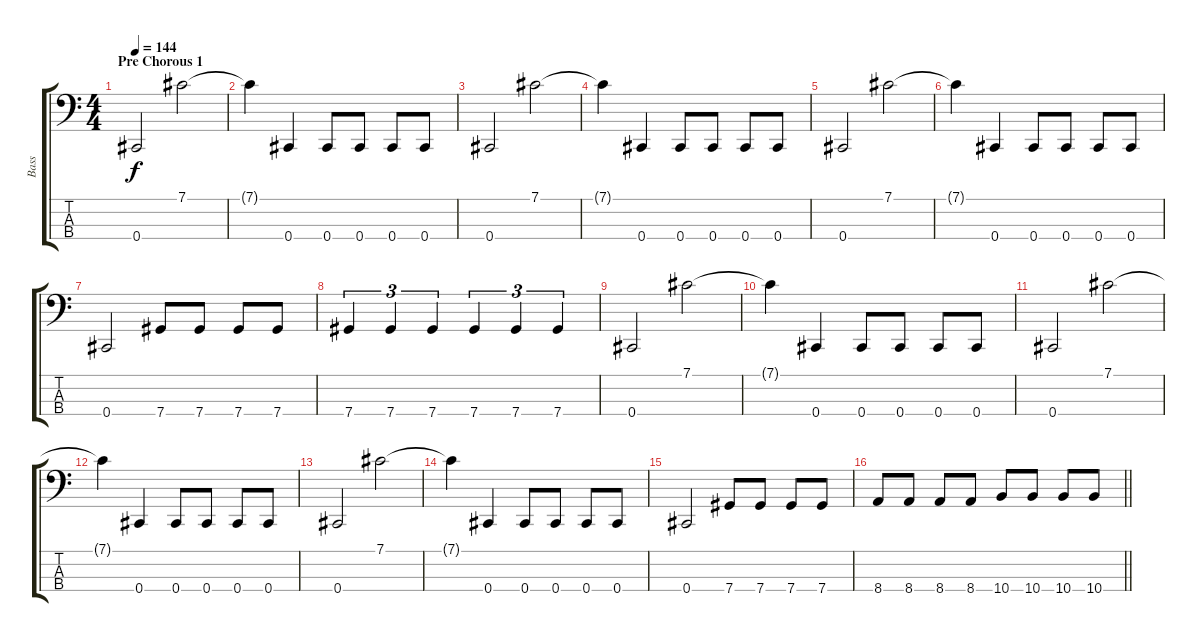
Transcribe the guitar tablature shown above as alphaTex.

\track ("Bass" "Bass") {instrument electricbassfinger}
\staff {score tabs}
\tuning (Gb2 Db2 Ab1 Db1) {hide}
\ts (4 4)
\section ("" "Pre Chorous 1")
\tempo 144
\clef f4
\ks c
0.4.2{dy f} 7.1.2 |
7.1{t}.4 0.4.4 0.4.8 0.4.8 0.4.8 0.4.8 |
0.4.2 7.1.2 |
7.1{t}.4 0.4.4 0.4.8 0.4.8 0.4.8 0.4.8 |
0.4.2 7.1.2 |
7.1{t}.4 0.4.4 0.4.8 0.4.8 0.4.8 0.4.8 |
0.4.2 7.4.8 7.4.8 7.4.8 7.4.8 |
7.4.4{tu (3 2)} 7.4.4{tu (3 2)} 7.4.4{tu (3 2)} 7.4.4{tu (3 2)} 7.4.4{tu (3 2)} 7.4.4{tu (3 2)} |
0.4.2 7.1.2 |
7.1{t}.4 0.4.4 0.4.8 0.4.8 0.4.8 0.4.8 |
0.4.2 7.1.2 |
7.1{t}.4 0.4.4 0.4.8 0.4.8 0.4.8 0.4.8 |
0.4.2 7.1.2 |
7.1{t}.4 0.4.4 0.4.8 0.4.8 0.4.8 0.4.8 |
0.4.2 7.4.8 7.4.8 7.4.8 7.4.8 |
\barLineRight lightlight
8.4.8 8.4.8 8.4.8 8.4.8 10.4.8 10.4.8 10.4.8 10.4.8
